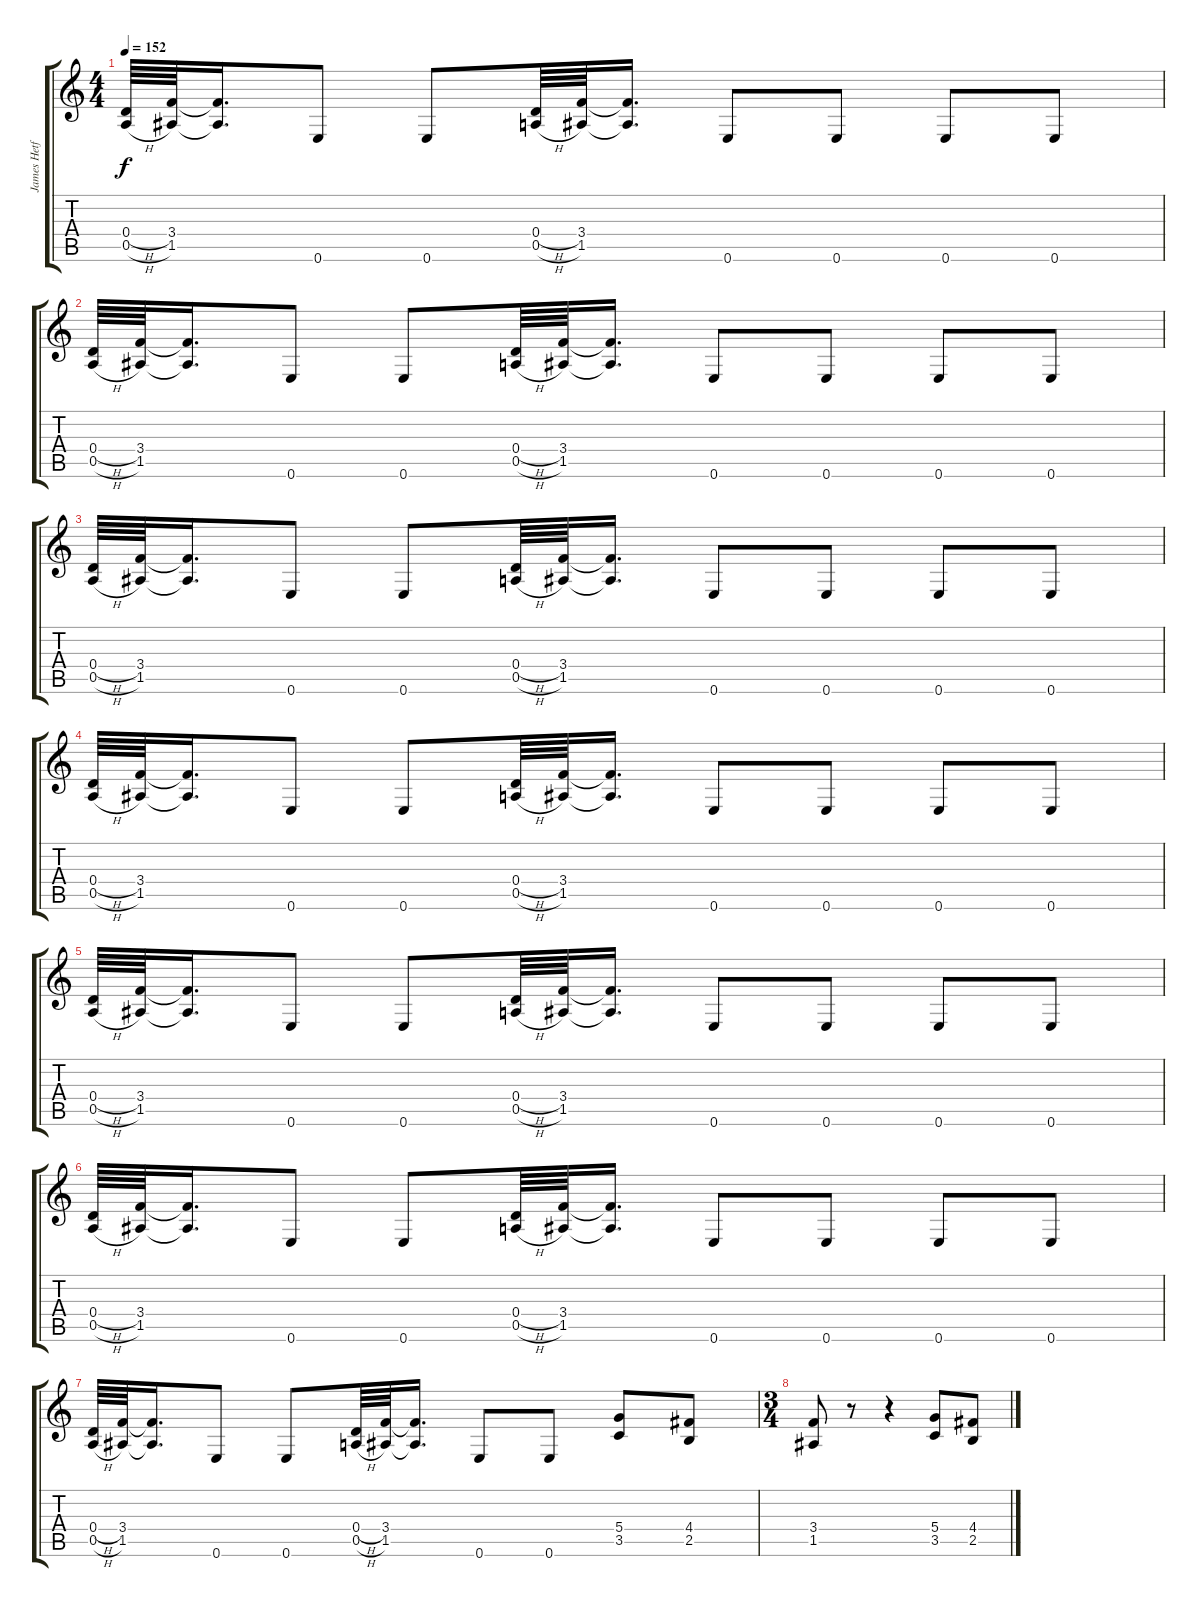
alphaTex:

\track ("James Hetfield" "James Hetf") {instrument distortionguitar}
\staff {score tabs}
\tuning (E4 B3 G3 D3 A2 E2) {hide}
\ts (4 4)
\tempo 152
\clef g2
\ks c
(0.4{h} 0.5{h}).64{dy f} (3.4 1.5).64 (3.4{t} 1.5{t}).16{d} 0.6.8 0.6.8 (0.4{h} 0.5{h}).64 (3.4 1.5).64 (3.4{t} 1.5{t}).16{d} 0.6.8 0.6.8 0.6.8 0.6.8 |
(0.4{h} 0.5{h}).64 (3.4 1.5).64 (3.4{t} 1.5{t}).16{d} 0.6.8 0.6.8 (0.4{h} 0.5{h}).64 (3.4 1.5).64 (3.4{t} 1.5{t}).16{d} 0.6.8 0.6.8 0.6.8 0.6.8 |
(0.4{h} 0.5{h}).64 (3.4 1.5).64 (3.4{t} 1.5{t}).16{d} 0.6.8 0.6.8 (0.4{h} 0.5{h}).64 (3.4 1.5).64 (3.4{t} 1.5{t}).16{d} 0.6.8 0.6.8 0.6.8 0.6.8 |
(0.4{h} 0.5{h}).64 (3.4 1.5).64 (3.4{t} 1.5{t}).16{d} 0.6.8 0.6.8 (0.4{h} 0.5{h}).64 (3.4 1.5).64 (3.4{t} 1.5{t}).16{d} 0.6.8 0.6.8 0.6.8 0.6.8 |
(0.4{h} 0.5{h}).64 (3.4 1.5).64 (3.4{t} 1.5{t}).16{d} 0.6.8 0.6.8 (0.4{h} 0.5{h}).64 (3.4 1.5).64 (3.4{t} 1.5{t}).16{d} 0.6.8 0.6.8 0.6.8 0.6.8 |
(0.4{h} 0.5{h}).64 (3.4 1.5).64 (3.4{t} 1.5{t}).16{d} 0.6.8 0.6.8 (0.4{h} 0.5{h}).64 (3.4 1.5).64 (3.4{t} 1.5{t}).16{d} 0.6.8 0.6.8 0.6.8 0.6.8 |
(0.4{h} 0.5{h}).64 (3.4 1.5).64 (3.4{t} 1.5{t}).16{d} 0.6.8 0.6.8 (0.4{h} 0.5{h}).64 (3.4 1.5).64 (3.4{t} 1.5{t}).16{d} 0.6.8 0.6.8 (5.4 3.5).8 (4.4 2.5).8 |
\ts (3 4)
(3.4 1.5).8 r.8 r.4 (5.4 3.5).8 (4.4 2.5).8
